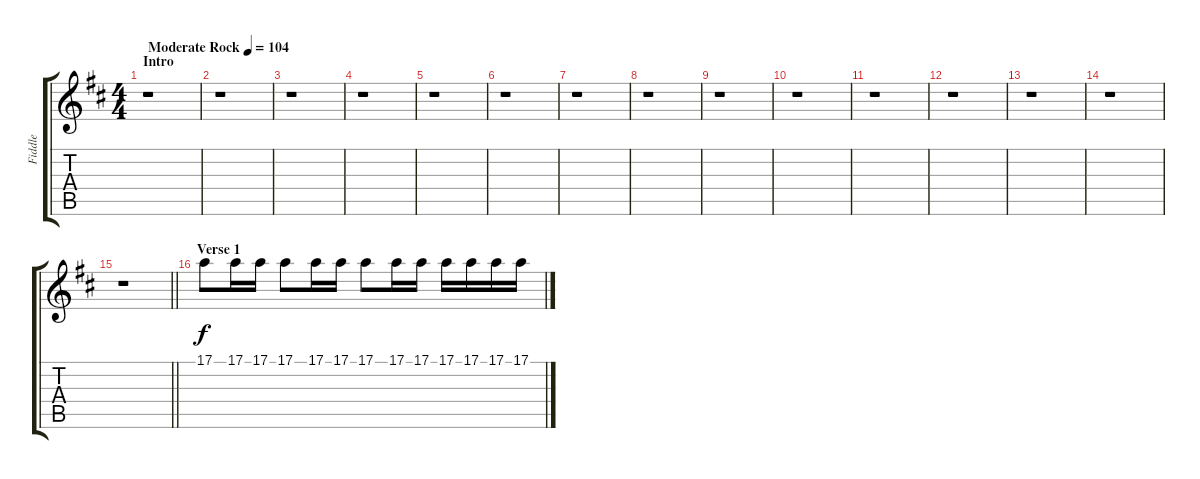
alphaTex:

\track ("Fiddle" "Fiddle") {instrument violin}
\staff {score tabs}
\tuning (E4 B3 G3 D3 A2 E2) {hide}
\ts (4 4)
\section ("" "Intro")
\tempo (104 "Moderate Rock")
\clef g2
\ks bminor
r.1{dy f instrument violin} |
r.1 |
r.1 |
r.1 |
r.1 |
r.1 |
r.1 |
r.1 |
r.1 |
r.1 |
r.1 |
r.1 |
r.1 |
r.1 |
\barLineRight lightlight
r.1 |
\section ("" "Verse 1")
17.1.8 17.1.16 17.1.16 17.1.8 17.1.16 17.1.16 17.1.8 17.1.16 17.1.16 17.1.16 17.1.16 17.1.16 17.1.16
